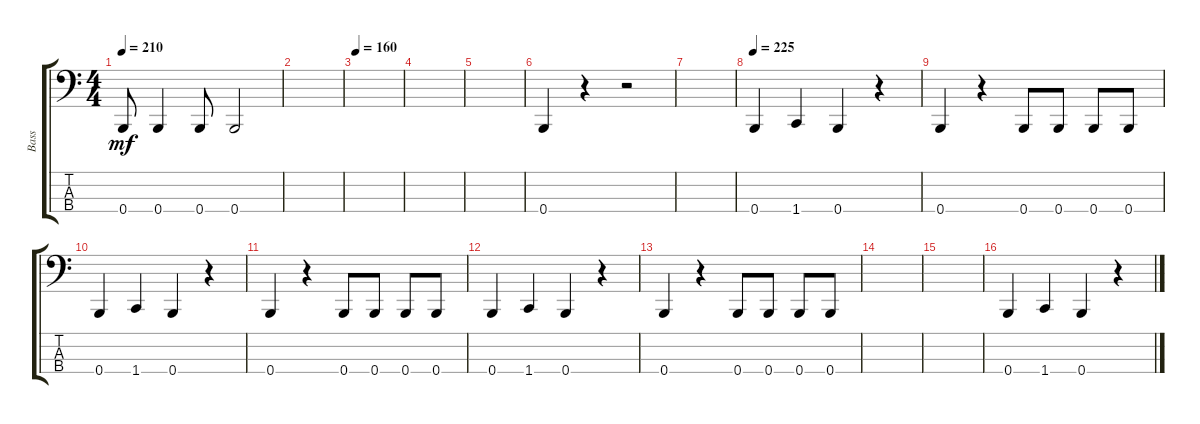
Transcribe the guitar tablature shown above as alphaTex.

\track ("Bass" "Bass") {instrument electricbassfinger}
\staff {score tabs}
\tuning (E2 B1 Gb1 B0) {hide}
\ts (4 4)
\tempo 210
\clef f4
\ks c
0.4.8{dy mf} 0.4.4 0.4.8 0.4.2 |
|
\tempo 160
|
|
|
0.4.4 r.4 r.2 |
|
\tempo 225
0.4.4 1.4.4 0.4.4 r.4 |
0.4.4 r.4 0.4.8 0.4.8 0.4.8 0.4.8 |
0.4.4 1.4.4 0.4.4 r.4 |
0.4.4 r.4 0.4.8 0.4.8 0.4.8 0.4.8 |
0.4.4 1.4.4 0.4.4 r.4 |
0.4.4 r.4 0.4.8 0.4.8 0.4.8 0.4.8 |
|
|
0.4.4 1.4.4 0.4.4 r.4
